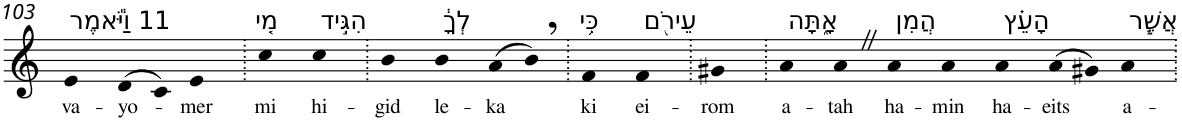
**kern	**text
*part1	*part1
*staff1	*staff1
*I"Piano	*
*I'Pno	*
!!LO:PB:g=z
*clefG2	*
*k[]	*
=103	=103
!LO:TX:a:t=11 וַיֹּ֕אמֶר	!
!	!LO:LY:b
4e	va-
!	!LO:LY:b
(>8d	-yo-
8c)	.
!	!LO:LY:b
4e	-mer
=104.	=104.
!LO:TX:a:t=מִ֚י	!
!	!LO:LY:b
4cc	mi
!LO:TX:a:t=הִגִּ֣יד	!
!	!LO:LY:b
4cc	hi-
=105.	=105.
!	!LO:LY:b
4b	-gid
!LO:TX:a:t=לְךָ֔	!
!	!LO:LY:b
4b	le-
!	!LO:LY:b
(>8a	-ka
8b,)	.
=106.	=106.
!LO:TX:a:t=כִּ֥י	!
!	!LO:LY:b
4f	ki
!LO:TX:a:t=עֵירֹ֖ם	!
!	!LO:LY:b
4f	ei-
=107.	=107.
!	!LO:LY:b
4g#X	-rom
=108.	=108.
!LO:TX:a:t=אָ֑תָּה	!
!	!LO:LY:b
4a	a-
!	!LO:LY:b
4aZ	-tah
!LO:TX:a:t=הֲמִן	!
!	!LO:LY:b
4a	ha-
!	!LO:LY:b
4a	-min
!LO:TX:a:t=הָעֵ֗ץ	!
!	!LO:LY:b
4a	ha-
!	!LO:LY:b
(>8a	-eits
8g#X)	.
!LO:TX:a:t=אֲשֶׁ֧ר	!
!	!LO:LY:b
4a	a-
=.	=.
*-	*-
